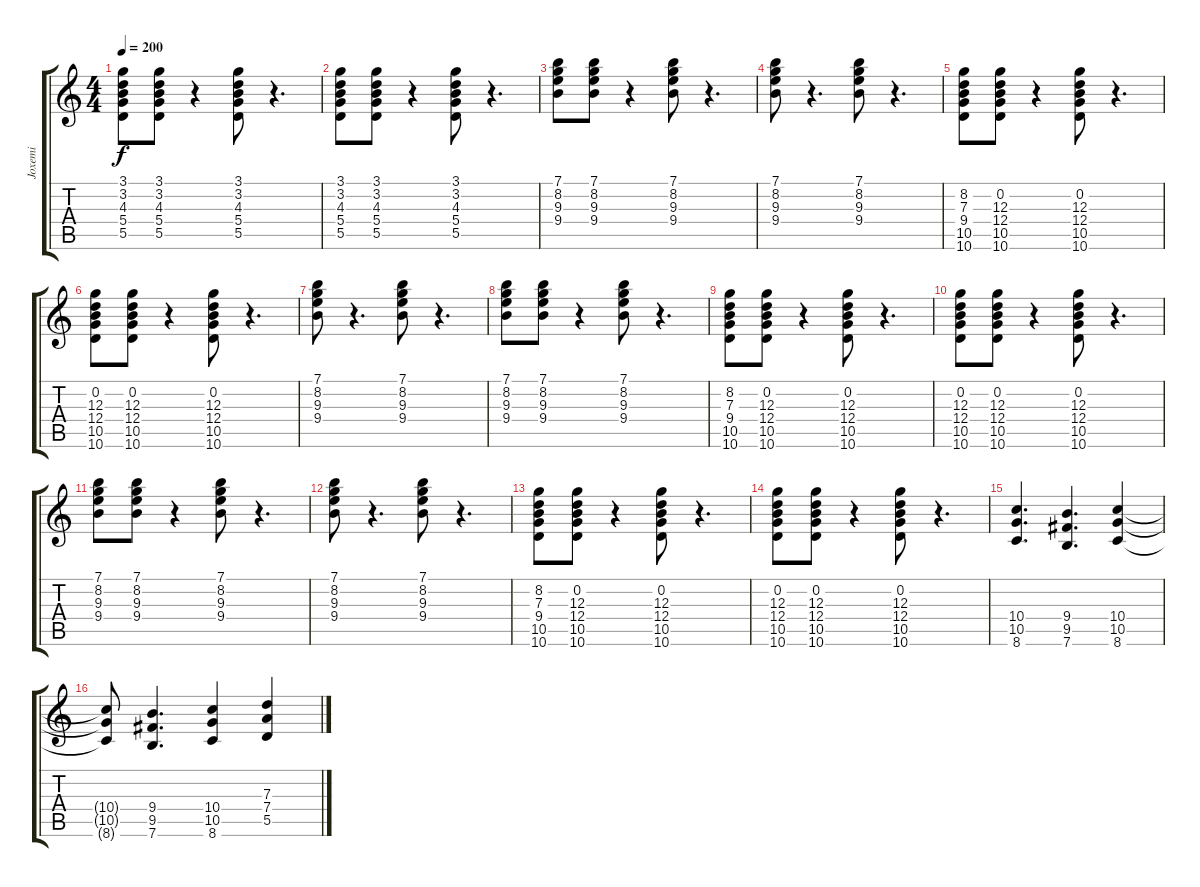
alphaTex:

\track ("Joxemi" "Joxemi") {instrument distortionguitar}
\staff {score tabs}
\tuning (E4 B3 G3 D3 A2 E2) {hide}
\ts (4 4)
\tempo 200
\clef g2
\ks c
(3.1 3.2 4.3 5.4 5.5).8{dy f volume 7 instrument electricguitarclean} (3.1 3.2 4.3 5.4 5.5).8 r.4 (3.1 3.2 4.3 5.4 5.5).8 r.4{d} |
(3.1 3.2 4.3 5.4 5.5).8 (3.1 3.2 4.3 5.4 5.5).8 r.4 (3.1 3.2 4.3 5.4 5.5).8 r.4{d} |
(7.1 8.2 9.3 9.4).8 (7.1 8.2 9.3 9.4).8 r.4 (7.1 8.2 9.3 9.4).8 r.4{d} |
(7.1 8.2 9.3 9.4).8 r.4{d} (7.1 8.2 9.3 9.4).8 r.4{d} |
(8.2 7.3 9.4 10.5 10.6).8 (0.2 12.3 12.4 10.5 10.6).8 r.4 (0.2 12.3 12.4 10.5 10.6).8 r.4{d} |
(0.2 12.3 12.4 10.5 10.6).8 (0.2 12.3 12.4 10.5 10.6).8 r.4 (0.2 12.3 12.4 10.5 10.6).8 r.4{d} |
(7.1 8.2 9.3 9.4).8 r.4{d} (7.1 8.2 9.3 9.4).8 r.4{d} |
(7.1 8.2 9.3 9.4).8 (7.1 8.2 9.3 9.4).8 r.4 (7.1 8.2 9.3 9.4).8 r.4{d} |
(8.2 7.3 9.4 10.5 10.6).8 (0.2 12.3 12.4 10.5 10.6).8 r.4 (0.2 12.3 12.4 10.5 10.6).8 r.4{d} |
(0.2 12.3 12.4 10.5 10.6).8 (0.2 12.3 12.4 10.5 10.6).8 r.4 (0.2 12.3 12.4 10.5 10.6).8 r.4{d} |
(7.1 8.2 9.3 9.4).8 (7.1 8.2 9.3 9.4).8 r.4 (7.1 8.2 9.3 9.4).8 r.4{d} |
(7.1 8.2 9.3 9.4).8 r.4{d} (7.1 8.2 9.3 9.4).8 r.4{d} |
(8.2 7.3 9.4 10.5 10.6).8 (0.2 12.3 12.4 10.5 10.6).8 r.4 (0.2 12.3 12.4 10.5 10.6).8 r.4{d} |
(0.2 12.3 12.4 10.5 10.6).8 (0.2 12.3 12.4 10.5 10.6).8 r.4 (0.2 12.3 12.4 10.5 10.6).8 r.4{d} |
(10.4 10.5 8.6).4{d volume 14 instrument overdrivenguitar} (9.4 9.5 7.6).4{d} (10.4 10.5 8.6).4 |
(10.4{t} 10.5{t} 8.6{t}).8 (9.4 9.5 7.6).4{d} (10.4 10.5 8.6).4 (7.3 7.4 5.5).4
